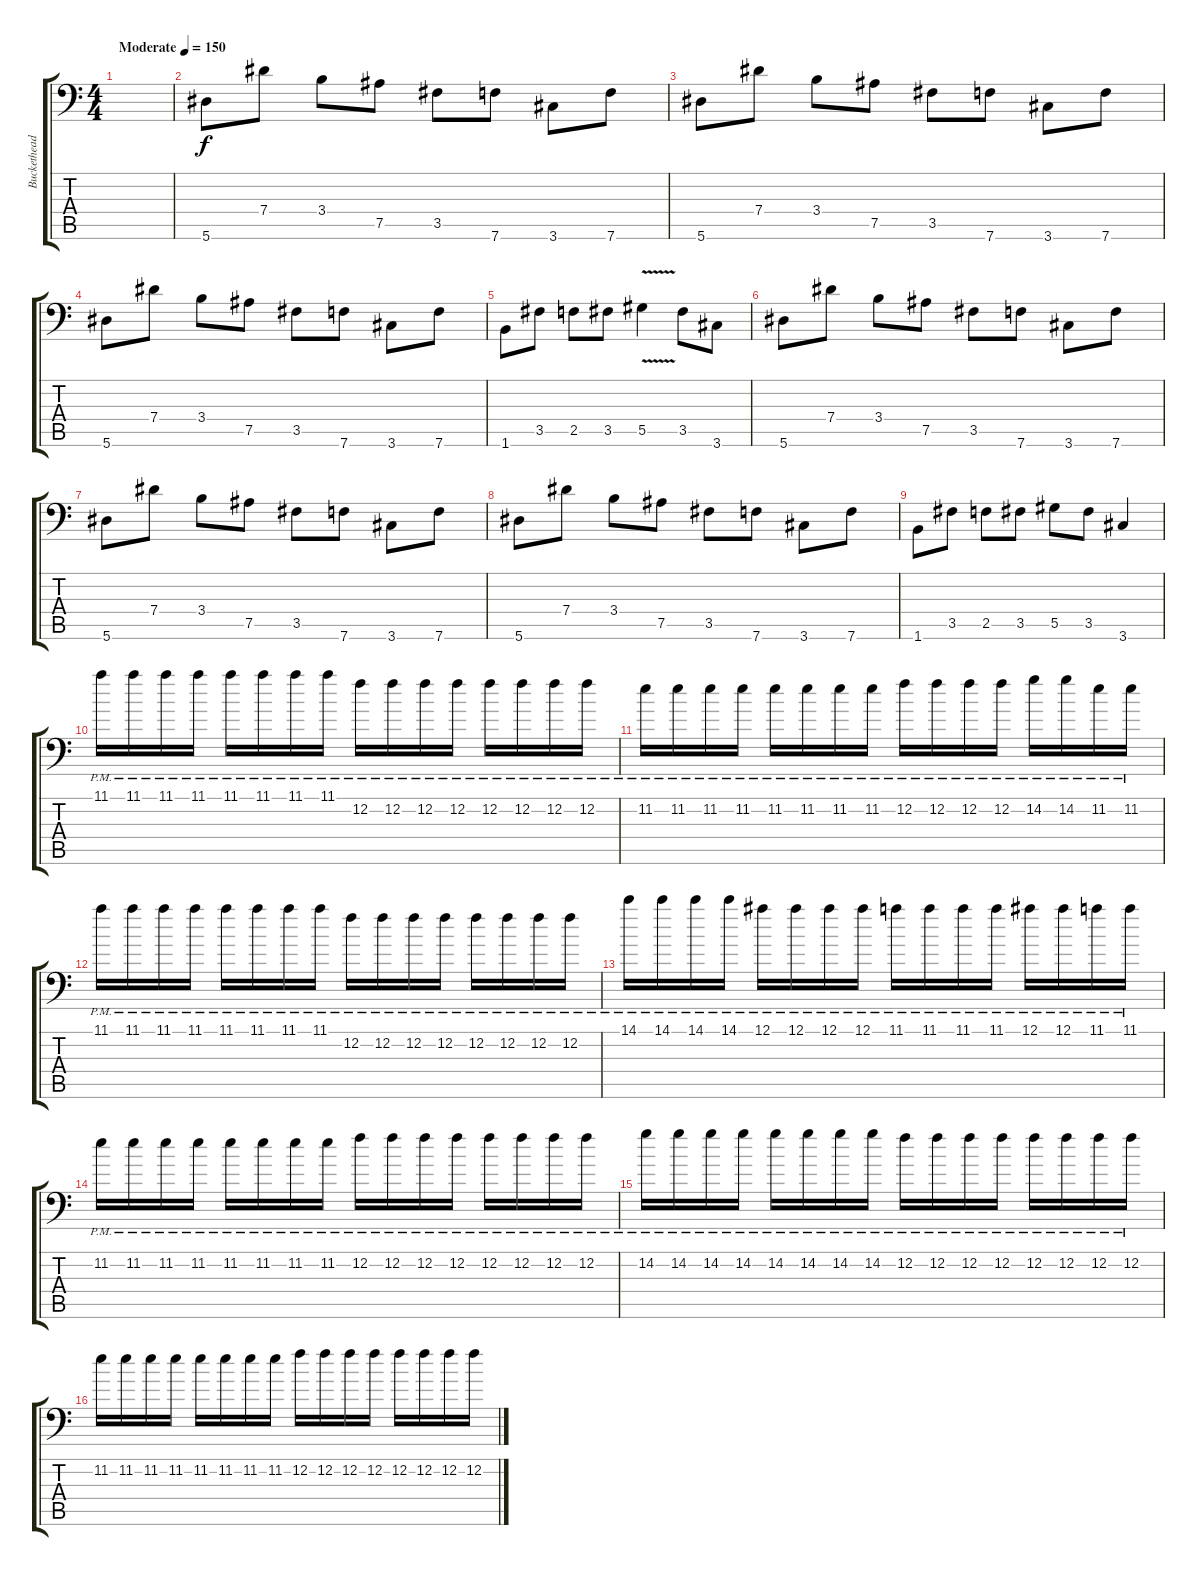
\track ("Buckethead" "Buckethead") {instrument overdrivenguitar}
\staff {score tabs}
\tuning (Bb3 F3 Db3 Ab2 Eb2 Bb1) {hide}
\ts (4 4)
\tempo (150 "Moderate")
\clef f4
\ks c
|
5.6.8 7.4.8 3.4.8 7.5.8 3.5.8 7.6.8 3.6.8 7.6.8 |
5.6.8 7.4.8 3.4.8 7.5.8 3.5.8 7.6.8 3.6.8 7.6.8 |
5.6.8 7.4.8 3.4.8 7.5.8 3.5.8 7.6.8 3.6.8 7.6.8 |
1.6.8 3.5.8 2.5.8 3.5.8 5.5{v}.4 3.5.8 3.6.8 |
5.6.8 7.4.8 3.4.8 7.5.8 3.5.8 7.6.8 3.6.8 7.6.8 |
5.6.8 7.4.8 3.4.8 7.5.8 3.5.8 7.6.8 3.6.8 7.6.8 |
5.6.8 7.4.8 3.4.8 7.5.8 3.5.8 7.6.8 3.6.8 7.6.8 |
1.6.8 3.5.8 2.5.8 3.5.8 5.5.8 3.5.8 3.6.4 |
11.1{pm}.16{volume 14 balance 8} 11.1{pm}.16 11.1{pm}.16 11.1{pm}.16 11.1{pm}.16 11.1{pm}.16 11.1{pm}.16 11.1{pm}.16 12.2{pm}.16 12.2{pm}.16 12.2{pm}.16 12.2{pm}.16 12.2{pm}.16 12.2{pm}.16 12.2{pm}.16 12.2{pm}.16 |
11.2{pm}.16 11.2{pm}.16 11.2{pm}.16 11.2{pm}.16 11.2{pm}.16 11.2{pm}.16 11.2{pm}.16 11.2{pm}.16 12.2{pm}.16 12.2{pm}.16 12.2{pm}.16 12.2{pm}.16 14.2{pm}.16 14.2{pm}.16 11.2{pm}.16 11.2{pm}.16 |
11.1{pm}.16 11.1{pm}.16 11.1{pm}.16 11.1{pm}.16 11.1{pm}.16 11.1{pm}.16 11.1{pm}.16 11.1{pm}.16 12.2{pm}.16 12.2{pm}.16 12.2{pm}.16 12.2{pm}.16 12.2{pm}.16 12.2{pm}.16 12.2{pm}.16 12.2{pm}.16 |
14.1{pm}.16 14.1{pm}.16 14.1{pm}.16 14.1{pm}.16 12.1{pm}.16 12.1{pm}.16 12.1{pm}.16 12.1{pm}.16 11.1{pm}.16 11.1{pm}.16 11.1{pm}.16 11.1{pm}.16 12.1{pm}.16 12.1{pm}.16 11.1{pm}.16 11.1{pm}.16 |
11.2{pm}.16 11.2{pm}.16 11.2{pm}.16 11.2{pm}.16 11.2{pm}.16 11.2{pm}.16 11.2{pm}.16 11.2{pm}.16 12.2{pm}.16 12.2{pm}.16 12.2{pm}.16 12.2{pm}.16 12.2{pm}.16 12.2{pm}.16 12.2{pm}.16 12.2{pm}.16 |
14.2{pm}.16 14.2{pm}.16 14.2{pm}.16 14.2{pm}.16 14.2{pm}.16 14.2{pm}.16 14.2{pm}.16 14.2{pm}.16 12.2{pm}.16 12.2{pm}.16 12.2{pm}.16 12.2{pm}.16 12.2{pm}.16 12.2{pm}.16 12.2{pm}.16 12.2{pm}.16 |
11.2.16 11.2.16 11.2.16 11.2.16 11.2.16 11.2.16 11.2.16 11.2.16 12.2.16 12.2.16 12.2.16 12.2.16 12.2.16 12.2.16 12.2.16 12.2.16
